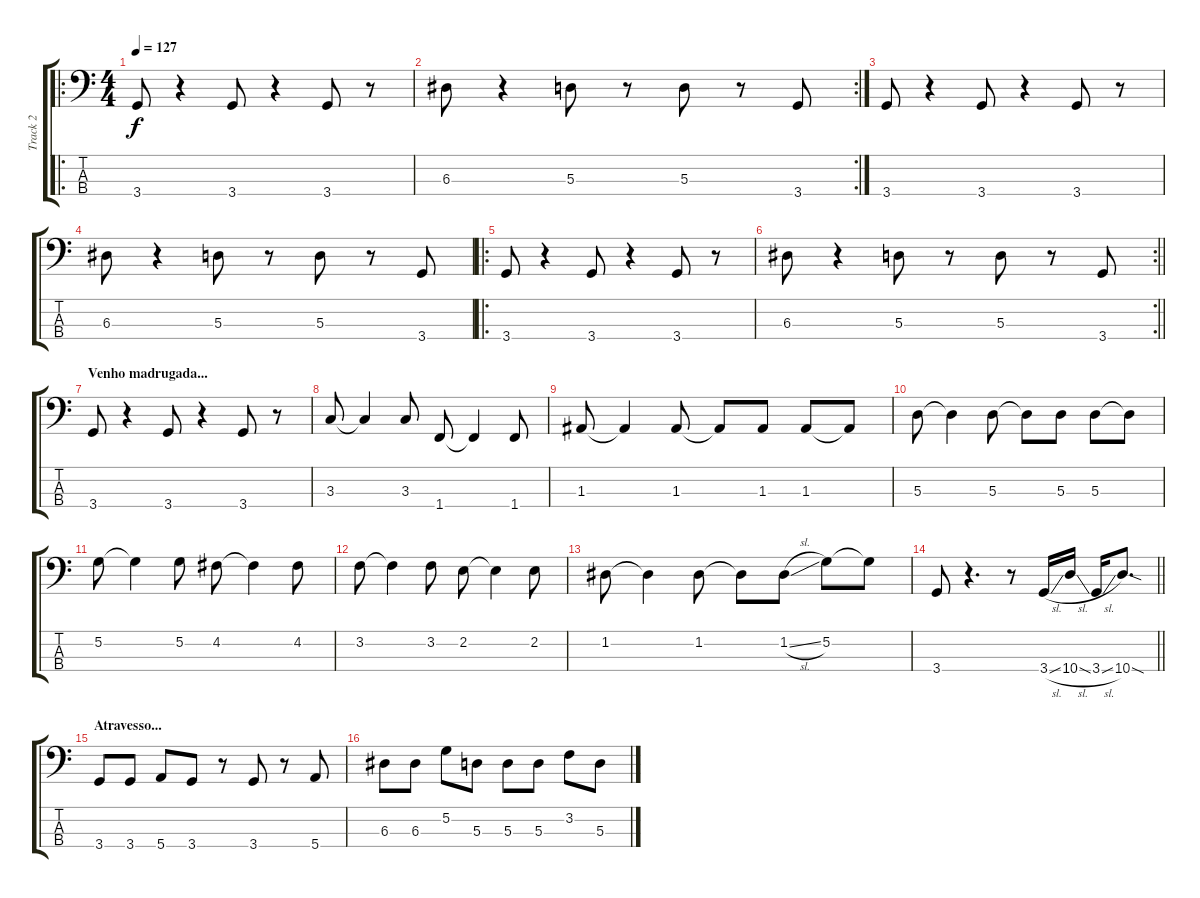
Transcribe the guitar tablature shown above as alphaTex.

\track ("Track 2" "Track 2") {instrument electricbassfinger}
\staff {score tabs}
\tuning (G2 D2 A1 E1) {hide}
\ro
\ts (4 4)
\tempo 127
\clef f4
\ks c
3.4.8{dy f} r.4 3.4.8 r.4 3.4.8 r.8 |
\rc 2
6.3.8 r.4 5.3.8 r.8 5.3.8 r.8 3.4.8 |
3.4.8 r.4 3.4.8 r.4 3.4.8 r.8 |
6.3.8 r.4 5.3.8 r.8 5.3.8 r.8 3.4.8 |
\ro
3.4.8 r.4 3.4.8 r.4 3.4.8 r.8 |
\rc 2
\barLineRight lightlight
6.3.8 r.4 5.3.8 r.8 5.3.8 r.8 3.4.8 |
\section ("" "Venho madrugada...")
3.4.8 r.4 3.4.8 r.4 3.4.8 r.8 |
3.3.8 3.3{t}.4 3.3.8 1.4.8 1.4{t}.4 1.4.8 |
1.3.8 1.3{t}.4 1.3.8 1.3{t}.8 1.3.8 1.3.8 1.3{t}.8 |
5.3.8 5.3{t}.4 5.3.8 5.3{t}.8 5.3.8 5.3.8 5.3{t}.8 |
5.2.8 5.2{t}.4 5.2.8 4.2.8 4.2{t}.4 4.2.8 |
3.2.8 3.2{t}.4 3.2.8 2.2.8 2.2{t}.4 2.2.8 |
1.2.8 1.2{t}.4 1.2.8 1.2{t}.8 1.2{sl}.8 5.2.8 5.2{t}.8 |
\barLineRight lightlight
3.4.8 r.4{d} r.8 3.4{sl}.16 10.4{sl}.16 3.4{sl}.16 10.4{sod}.8{d} |
\section ("" "Atravesso...")
3.4.8 3.4.8 5.4.8 3.4.8 r.8 3.4.8 r.8 5.4.8 |
6.3.8 6.3.8 5.2.8 5.3.8 5.3.8 5.3.8 3.2.8 5.3.8
